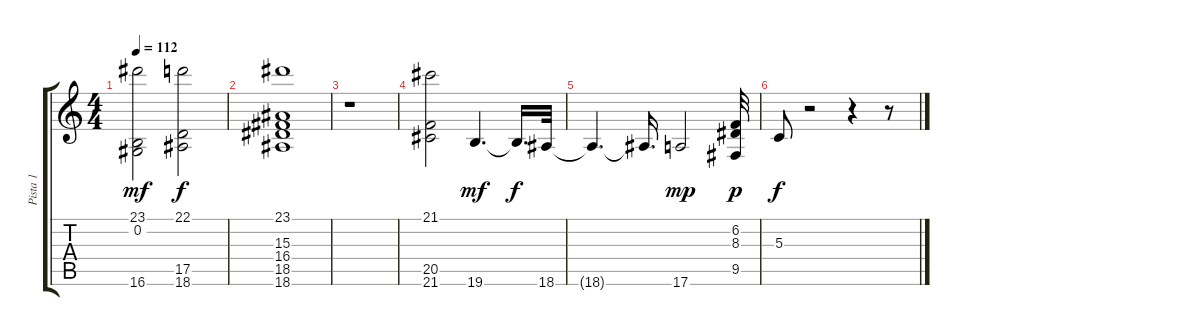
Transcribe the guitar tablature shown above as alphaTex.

\track ("Pista 1" "Pista 1") {instrument stringensemble1}
\staff {score tabs}
\tuning (E4 B3 G3 D3 A2 E2) {hide}
\ts (4 4)
\tempo 112
\clef g2
\ks c
(23.1 0.2 16.6).2{dy mf} (22.1 17.5 18.6).2{dy f} |
(23.1 15.3 16.4 18.5 18.6).1 |
r.1 |
(21.1 20.5 21.6).2 19.6.4{d dy mf} 19.6{t}.16{d dy f} 18.6.32 |
18.6{t}.4{d} 18.6{t}.16{d} 17.6.2{dy mp} (6.2 8.3 9.5).32{dy p} |
5.3.8{dy f} r.2 r.4 r.8
